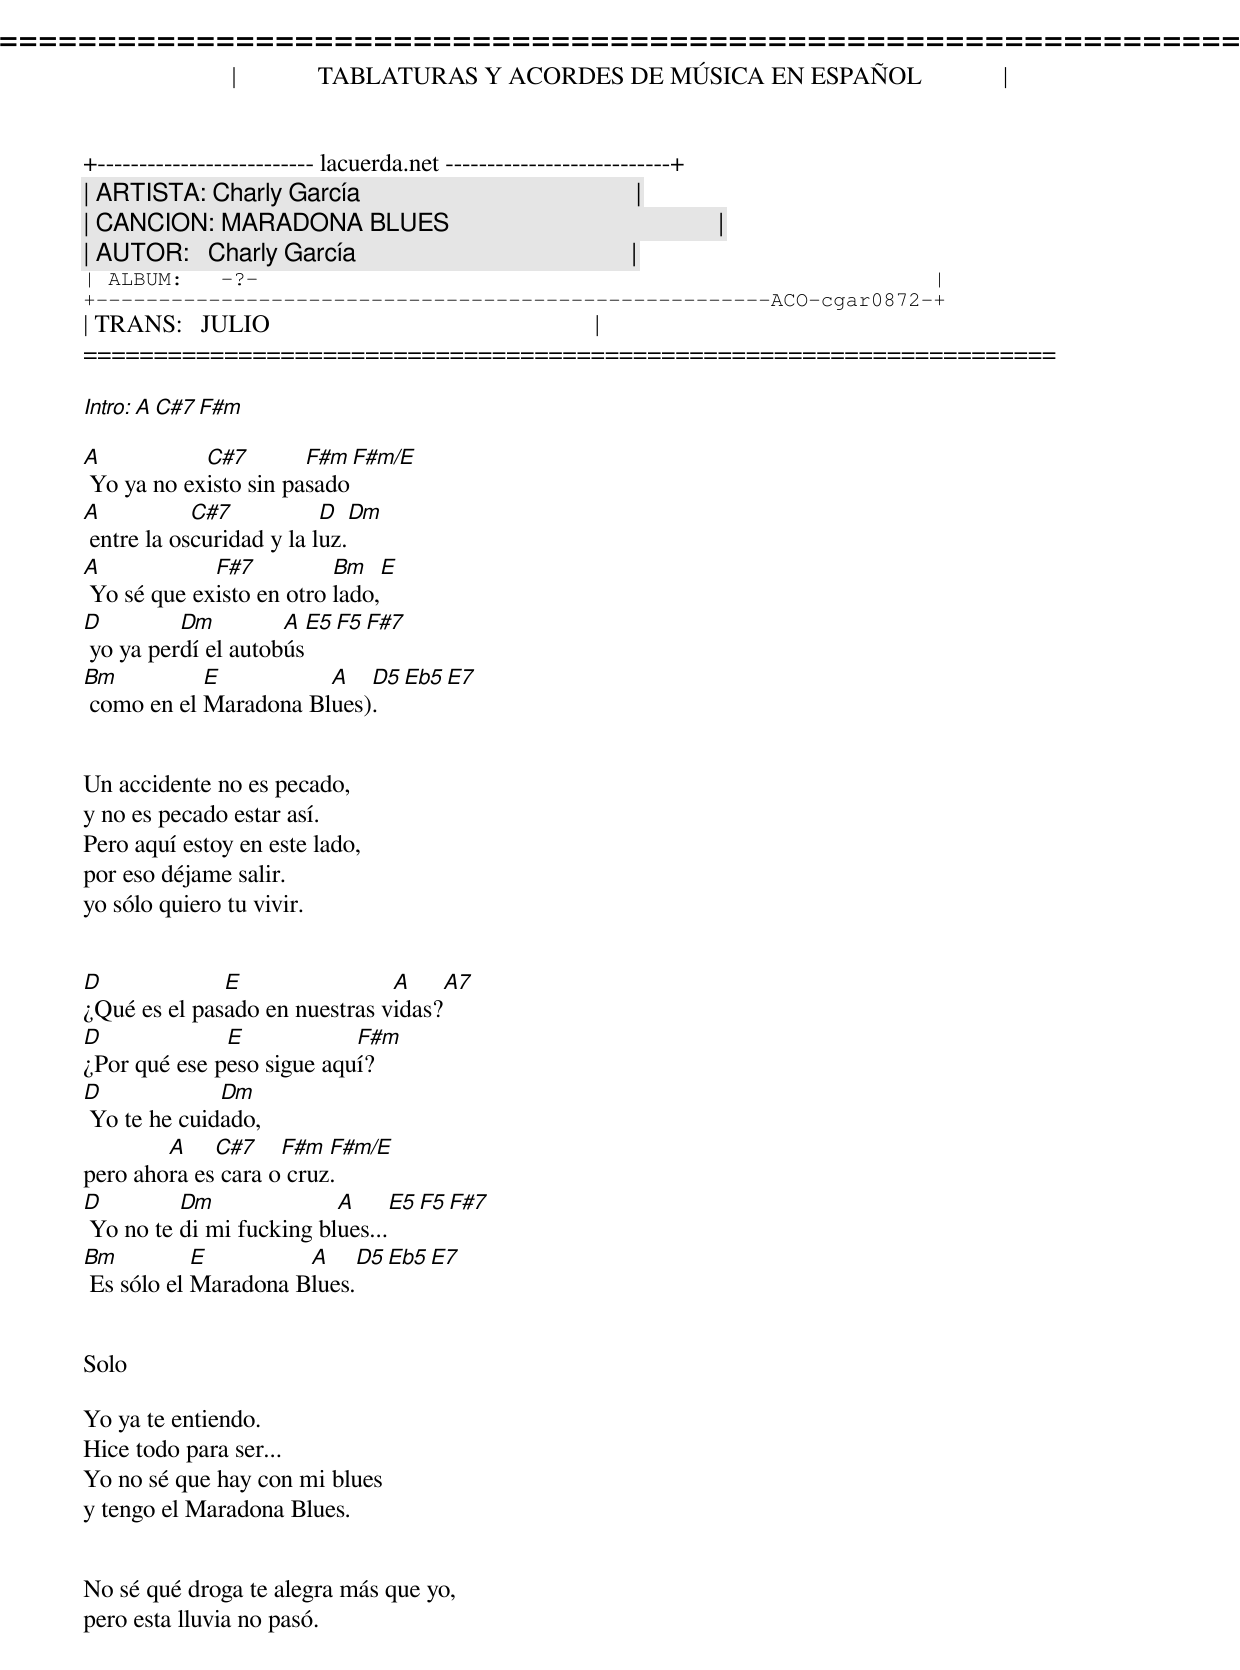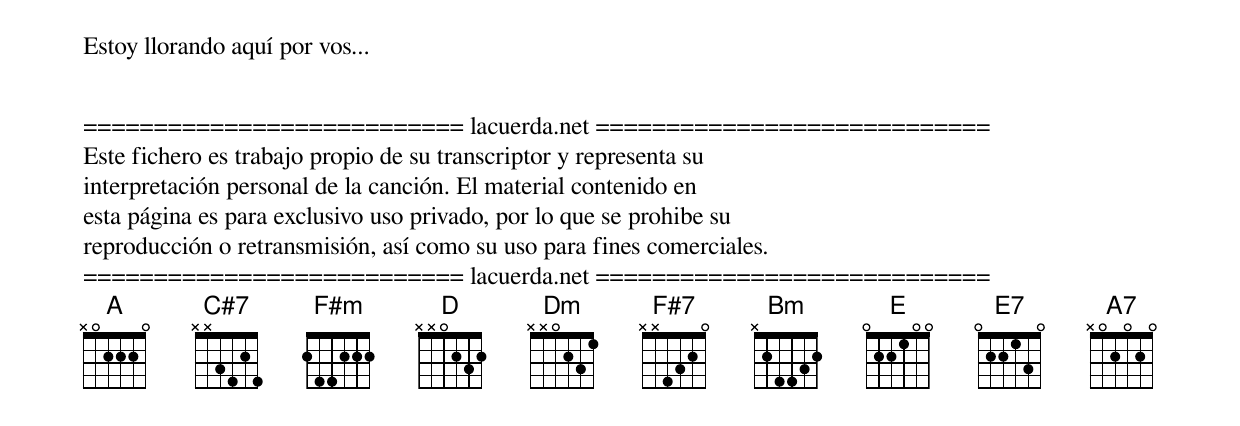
=====================================================================
|             TABLATURAS Y ACORDES DE MÚSICA EN ESPAÑOL             |
+-------------------------- lacuerda.net ---------------------------+
| ARTISTA: Charly García                                            |
| CANCION: MARADONA BLUES                                           |
| AUTOR:   Charly García                                            |
| ALBUM:   -?-                                                      |
+------------------------------------------------------ACO-cgar0872-+
| TRANS:   JULIO                                                    |
=====================================================================

Intro: A C#7 F#m

A           C#7        F#m   F#m/E
 Yo ya no existo sin pasado
A           C#7           D   Dm
 entre la oscuridad y la luz.
A            F#7          Bm     E
 Yo sé que existo en otro lado,
D         Dm         A    E5 F5 F#7
 yo ya perdí el autobús
Bm          E          A   D5 Eb5 E7
 como en el Maradona Blues).


Un accidente no es pecado,
y no es pecado estar así.
Pero aquí estoy en este lado,
por eso déjame salir.
yo sólo quiero tu vivir.


D             E                A     A7
¿Qué es el pasado en nuestras vidas?
D             E            F#m
¿Por qué ese peso sigue aquí?
D             Dm
 Yo te he cuidado,
        A    C#7    F#m  F#m/E
pero ahora es cara o cruz.
D         Dm              A       E5 F5 F#7
 Yo no te di mi fucking blues...
Bm          E         A     D5 Eb5 E7
 Es sólo el Maradona Blues.


Solo

Yo ya te entiendo.
Hice todo para ser...
Yo no sé que hay con mi blues
y tengo el Maradona Blues.


No sé qué droga te alegra más que yo,
pero esta lluvia no pasó.
Estoy llorando aquí por vos...


=========================== lacuerda.net ============================
Este fichero es trabajo propio de su transcriptor y representa su
interpretación personal de la canción. El material contenido en
esta página es para exclusivo uso privado, por lo que se prohibe su
reproducción o retransmisión, así como su uso para fines comerciales.
=========================== lacuerda.net ============================
